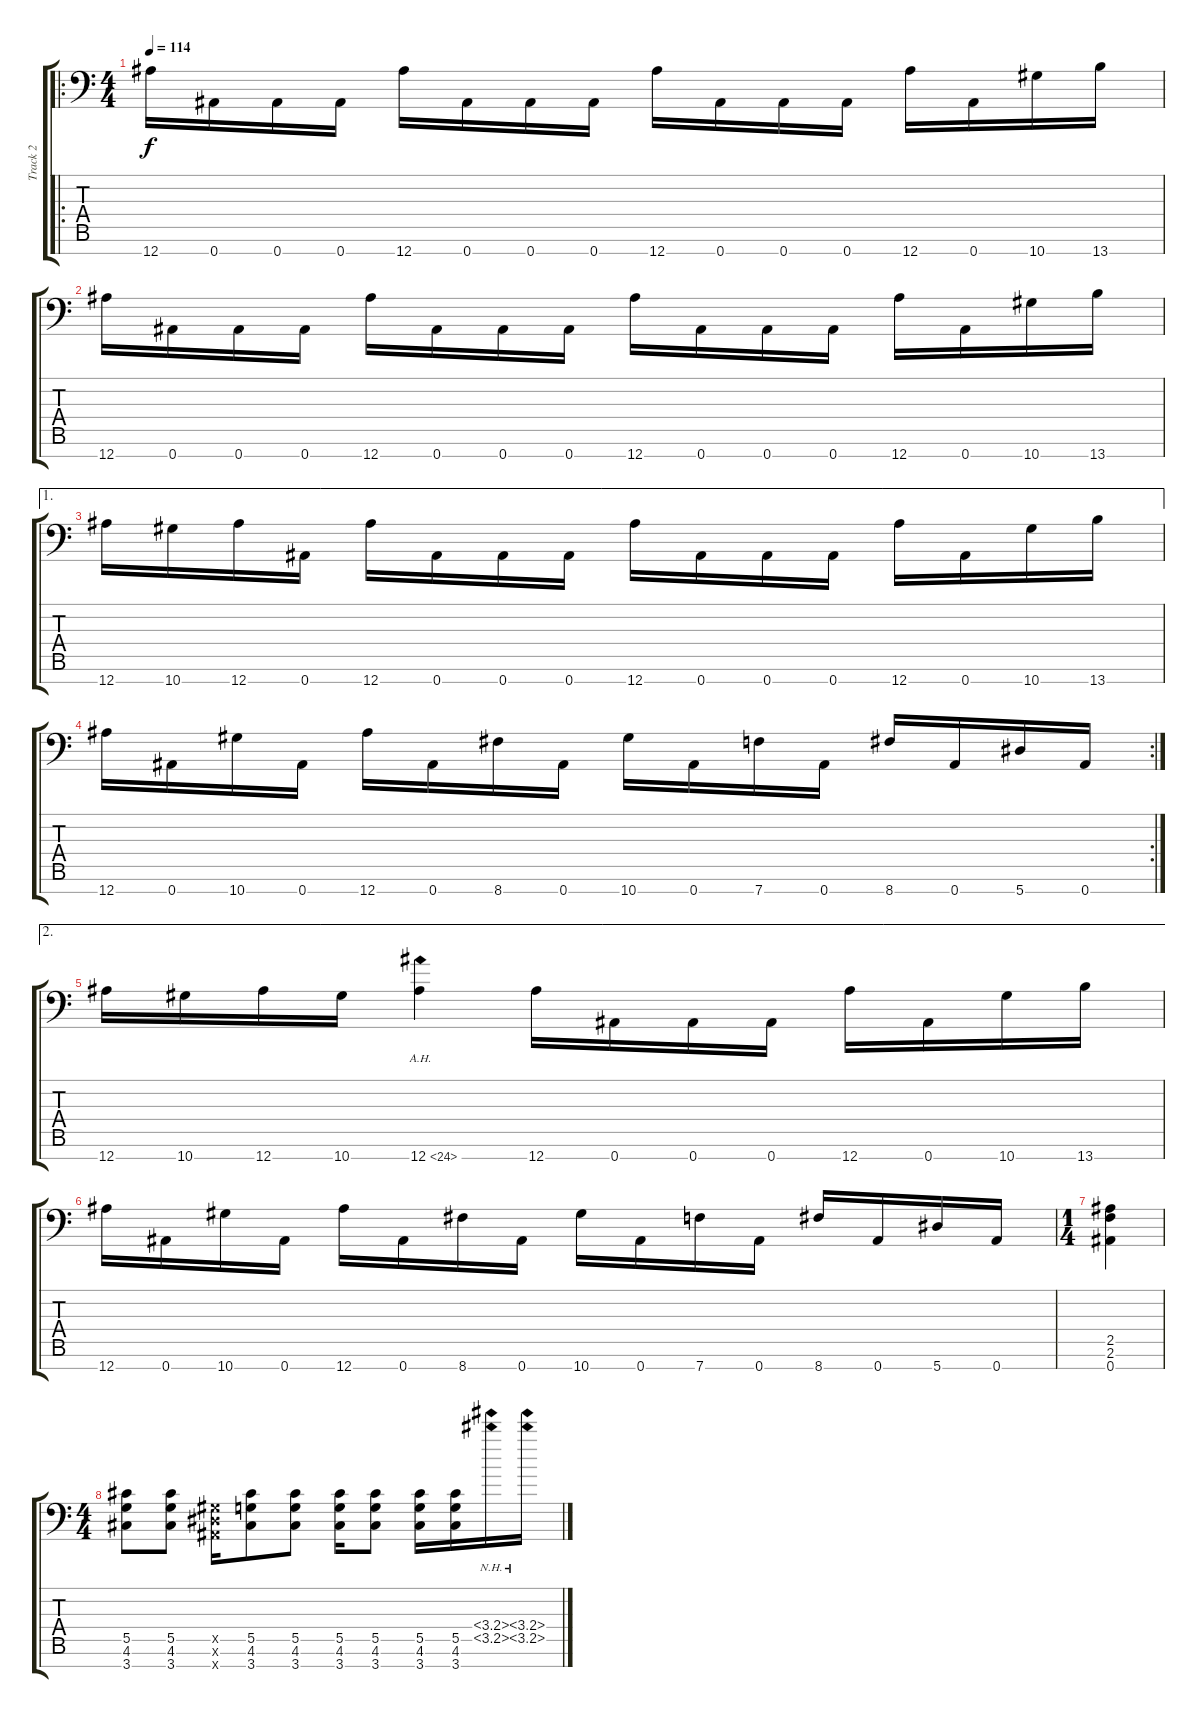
\track ("Track 2" "Track 2") {instrument overdrivenguitar}
\staff {score tabs}
\tuning (Eb4 Bb3 Gb3 Db3 Ab2 Eb2 Bb1) {hide}
\ro
\ts (4 4)
\tempo 114
\clef f4
\ks c
12.7.16{dy f instrument overdrivenguitar} 0.7.16 0.7.16 0.7.16 12.7.16 0.7.16 0.7.16 0.7.16 12.7.16 0.7.16 0.7.16 0.7.16 12.7.16 0.7.16 10.7.16 13.7.16 |
12.7.16 0.7.16 0.7.16 0.7.16 12.7.16 0.7.16 0.7.16 0.7.16 12.7.16 0.7.16 0.7.16 0.7.16 12.7.16 0.7.16 10.7.16 13.7.16 |
\ae 1
12.7.16 10.7.16 12.7.16 0.7.16 12.7.16 0.7.16 0.7.16 0.7.16 12.7.16 0.7.16 0.7.16 0.7.16 12.7.16 0.7.16 10.7.16 13.7.16 |
\rc 2
12.7.16 0.7.16 10.7.16 0.7.16 12.7.16 0.7.16 8.7.16 0.7.16 10.7.16 0.7.16 7.7.16 0.7.16 8.7.16 0.7.16 5.7.16 0.7.16 |
\ae 2
12.7.16 10.7.16 12.7.16 10.7.16 12.7{ah 12}.4 12.7.16 0.7.16 0.7.16 0.7.16 12.7.16 0.7.16 10.7.16 13.7.16 |
12.7.16 0.7.16 10.7.16 0.7.16 12.7.16 0.7.16 8.7.16 0.7.16 10.7.16 0.7.16 7.7.16 0.7.16 8.7.16 0.7.16 5.7.16 0.7.16 |
\ts (1 4)
(2.5 2.6 0.7).4 |
\ts (4 4)
(5.5 4.6 3.7).8 (5.5 4.6 3.7).8 (0.5{x} 0.6{x} 0.7{x}).16 (5.5 4.6 3.7).8 (5.5 4.6 3.7).8 (5.5 4.6 3.7).16 (5.5 4.6 3.7).8 (5.5 4.6 3.7).16 (5.5 4.6 3.7).16 (3.4{nh} 3.5{nh}).16 (3.4{nh} 3.5{nh}).16
